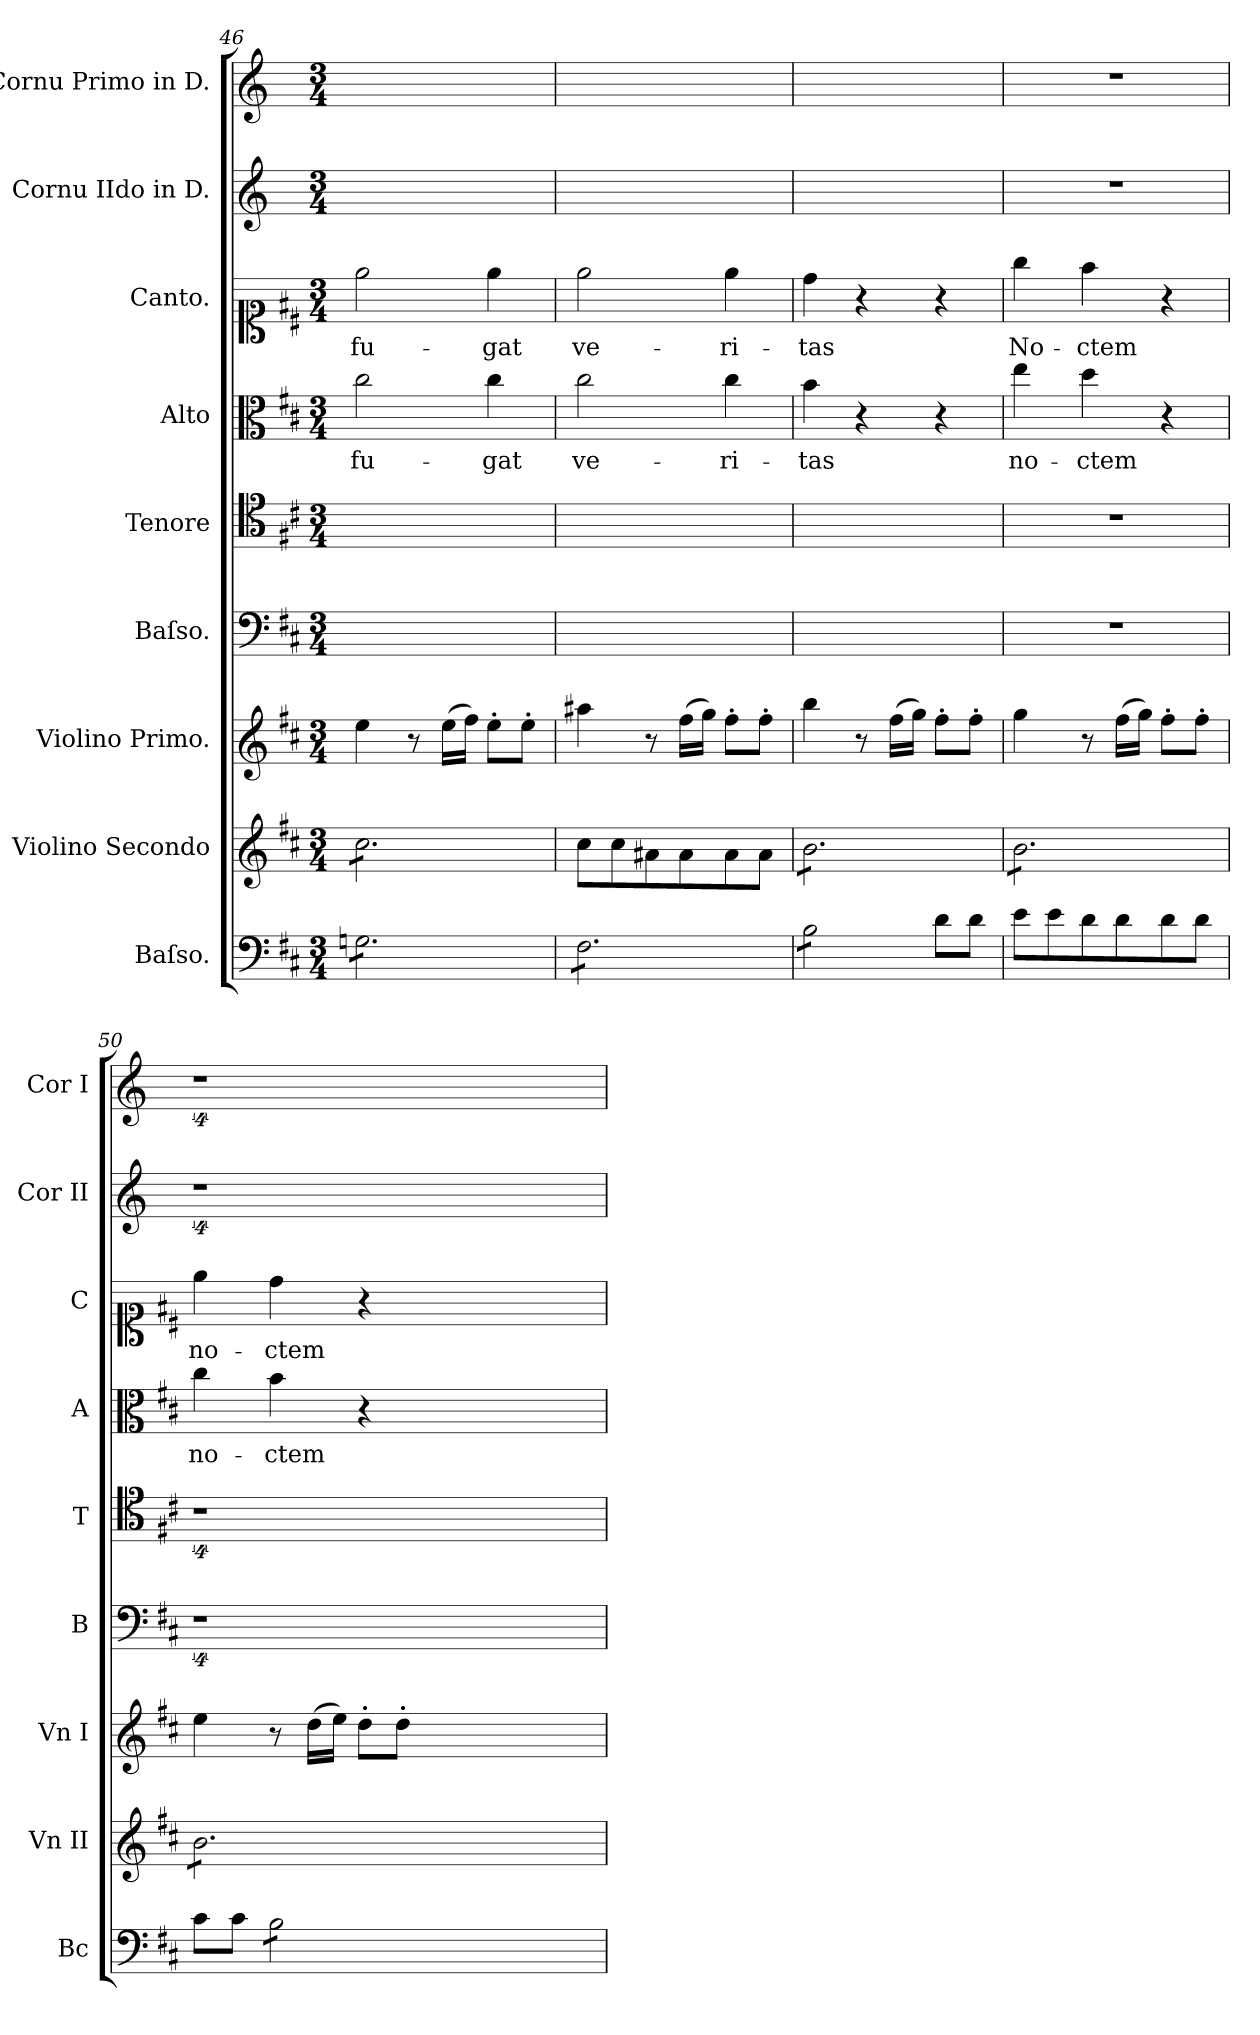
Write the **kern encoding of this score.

**kern	**kern	**kern	**kern	**kern	**kern	**text	**kern	**text	**kern	**kern
*part9	*part8	*part7	*part6	*part5	*part4	*part4	*part3	*part3	*part2	*part1
*staff9	*staff8	*staff7	*staff6	*staff5	*staff4	*staff4	*staff3	*staff3	*staff2	*staff1
*I"Baſso.	*I"Violino Secondo	*I"Violino Primo.	*I"Baſso.	*I"Tenore	*I"Alto	*	*I"Canto.	*	*I"Cornu IIdo in D.	*I"Cornu Primo in D.
*I'Bc	*I'Vn II	*I'Vn I	*I'B	*I'T	*I'A	*	*I'C	*	*I'Cor II	*I'Cor I
*clefF4	*clefG2	*clefG2	*clefF4	*clefC4	*clefC3	*	*clefC1	*	*clefG2	*clefG2
*	*	*	*	*	*	*	*	*	*ITrd-1c-2	*ITrd-1c-2
*k[f#c#]	*k[f#c#]	*k[f#c#]	*k[f#c#]	*k[f#c#]	*k[f#c#]	*	*k[f#c#]	*	*k[f#c#]	*k[f#c#]
*M3/4	*M3/4	*M3/4	*M3/4	*M3/4	*M3/4	*	*M3/4	*	*M3/4	*M3/4
=46	=46	=46	=46	=46	=46	=46	=46	=46	=46	=46
*tremolo	*	*	*	*	*	*	*	*	*	*
*	*tremolo	*	*	*	*	*	*	*	*	*
8Gn\L	8cc#\L	4ee\	2.ryy	2.ryy	2cc#\	fu-	2ee\	fu-	2.ryy	2.ryy
8Gn\	8cc#\	.	.	.	.	.	.	.	.	.
8Gn\	8cc#\	8r	.	.	.	.	.	.	.	.
8Gn\	8cc#\	(16ee\LL	.	.	.	.	.	.	.	.
.	.	16ff#\JJ)	.	.	.	.	.	.	.	.
8Gn\	8cc#\	8ee'\L	.	.	4cc#\	-gat	4ee\	-gat	.	.
8Gn\J	8cc#\J	8ee'\J	.	.	.	.	.	.	.	.
*	*Xtremolo	*	*	*	*	*	*	*	*	*
=47	=47	=47	=47	=47	=47	=47	=47	=47	=47	=47
8F#\L	8cc#\L	4aa#X\	2.ryy	2.ryy	2cc#\	ve-	2ee\	ve-	2.ryy	2.ryy
8F#\	8cc#\	.	.	.	.	.	.	.	.	.
8F#\	8a#X\	8r	.	.	.	.	.	.	.	.
8F#\	8a#\	(16ff#\LL	.	.	.	.	.	.	.	.
.	.	16gg\JJ)	.	.	.	.	.	.	.	.
8F#\	8a#\	8ff#'\L	.	.	4cc#\	-ri-	4ee\	-ri-	.	.
8F#\J	8a#\J	8ff#'\J	.	.	.	.	.	.	.	.
=48	=48	=48	=48	=48	=48	=48	=48	=48	=48	=48
*	*tremolo	*	*	*	*	*	*	*	*	*
8B\L	8b\L	4bb\	2.ryy	2.ryy	4b\	-tas	4dd\	-tas	2.ryy	2.ryy
8B\	8b\	.	.	.	.	.	.	.	.	.
8B\	8b\	8r	.	.	4r	.	4r	.	.	.
8B\J	8b\	(16ff#\LL	.	.	.	.	.	.	.	.
*Xtremolo	*	*	*	*	*	*	*	*	*	*
.	.	16gg\JJ)	.	.	.	.	.	.	.	.
8d\L	8b\	8ff#'\L	.	.	4r	.	4r	.	.	.
8d\J	8b\J	8ff#'\J	.	.	.	.	.	.	.	.
=49	=49	=49	=49	=49	=49	=49	=49	=49	=49	=49
8e\L	8b\L	4gg\	2.r	2.r	4ee\	no-	4gg\	No-	2.r	2.r
8e\	8b\	.	.	.	.	.	.	.	.	.
8d\	8b\	8r	.	.	4dd\	-ctem	4ff#\	-ctem	.	.
8d\	8b\	(16ff#\LL	.	.	.	.	.	.	.	.
.	.	16gg\JJ)	.	.	.	.	.	.	.	.
8d\	8b\	8ff#'\L	.	.	4r	.	4r	.	.	.
8d\J	8b\J	8ff#'\J	.	.	.	.	.	.	.	.
=50	=50	=50	=50	=50	=50	=50	=50	=50	=50	=50
!	!	!	!	!	!	!LO:LY:i	!	!	!	!
8c#\L	8b\L	4ee\	4%9r	4%9r	4cc#\	no-	4ee\	no-	4%9r	4%9r
8c#\J	8b\	.	.	.	.	.	.	.	.	.
!	!	!	!	!	!	!LO:LY:i	!	!	!	!
*tremolo	*	*	*	*	*	*	*	*	*	*
8B\L	8b\	8r	.	.	4b\	-ctem	4dd\	-ctem	.	.
8B\	8b\	(16dd\LL	.	.	.	.	.	.	.	.
.	.	16ee\JJ)	.	.	.	.	.	.	.	.
8B\	8b\	8dd'\L	.	.	4r	.	4r	.	.	.
8B\J	8b\J	8dd'\J	.	.	.	.	.	.	.	.
*	*Xtremolo	*	*	*	*	*	*	*	*	*
*Xtremolo	*	*	*	*	*	*	*	*	*	*
1.ryy	1.ryy	1.ryy	.	.	1.ryy	.	1.ryy	.	.	.
=	=	=	=	=	=	=	=	=	=	=
*-	*-	*-	*-	*-	*-	*-	*-	*-	*-	*-
